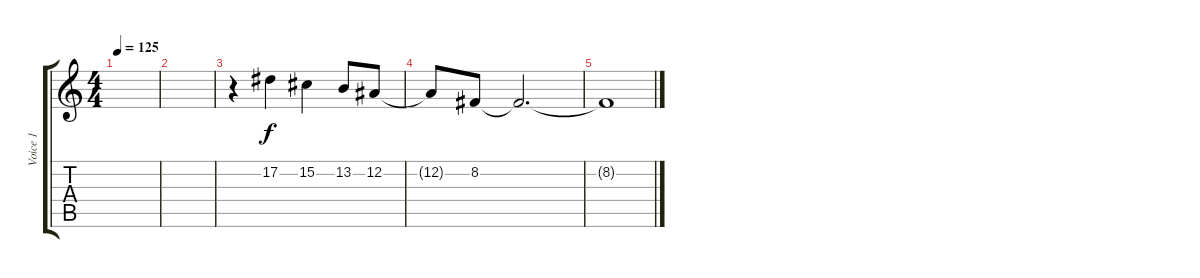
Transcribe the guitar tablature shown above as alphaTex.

\track ("Voice 1" "Voice 1") {instrument sopranosax}
\staff {score tabs}
\tuning (Eb4 Bb3 Gb3 Db3 Ab2 Eb2) {hide}
\ts (4 4)
\tempo 125
\clef g2
\ks c
|
|
r.4 17.2.4 15.2.4 13.2.8 12.2.8 |
12.2{t}.8 8.2.8 8.2{t}.2{d} |
8.2{t}.1
